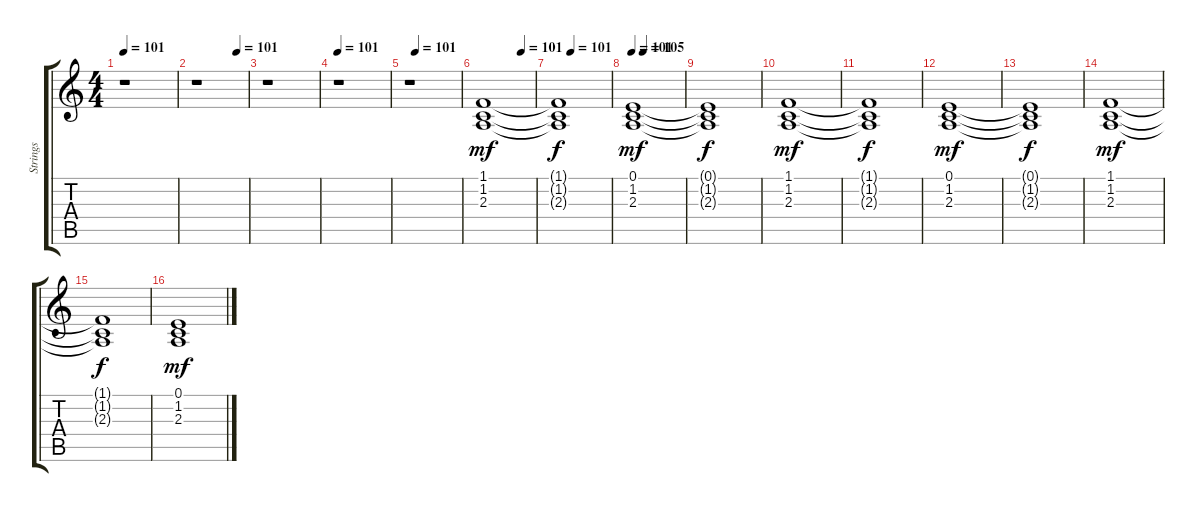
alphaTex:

\track ("Strings" "Strings") {instrument stringensemble2}
\staff {score tabs}
\tuning (E4 B3 G3 D3 A2 E2) {hide}
\ts (4 4)
\tempo 101
\clef g2
\ks c
r.1{dy mf} |
\tempo (101 0.796875)
r.1 |
r.1 |
\tempo 101
r.1 |
\tempo (101 0.125)
r.1 |
\tempo (101 0.75)
(1.1 1.2 2.3).1 |
\tempo (101 0.25)
(1.1{t} 1.2{t} 2.3{t}).1{dy f} |
\tempo 101
\tempo (105 0.21875)
(0.1 1.2 2.3).1{dy mf} |
(0.1{t} 1.2{t} 2.3{t}).1{dy f} |
(1.1 1.2 2.3).1{dy mf} |
(1.1{t} 1.2{t} 2.3{t}).1{dy f} |
(0.1 1.2 2.3).1{dy mf} |
(0.1{t} 1.2{t} 2.3{t}).1{dy f} |
(1.1 1.2 2.3).1{dy mf} |
(1.1{t} 1.2{t} 2.3{t}).1{dy f} |
(0.1 1.2 2.3).1{dy mf}
